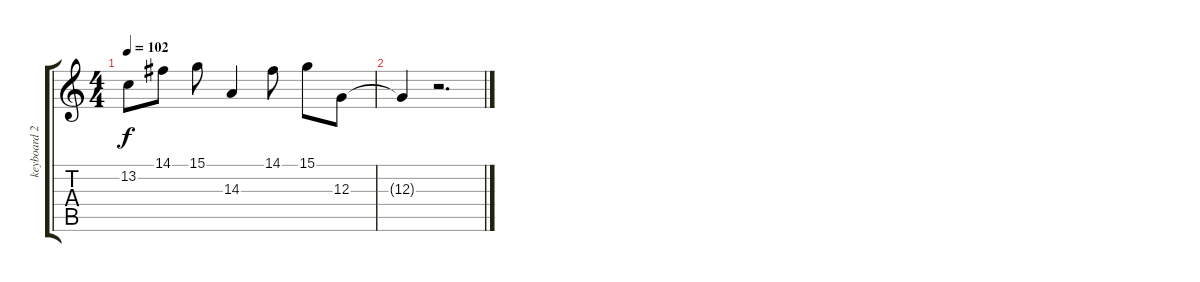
\track ("keyboard 2" "keyboard 2") {instrument fx5brightness}
\staff {score tabs}
\tuning (E4 B3 G3 D3 A2 E2) {hide}
\ts (4 4)
\tempo 102
\clef g2
\ks c
13.2.8{dy f} 14.1.8 15.1.8 14.3.4 14.1.8 15.1.8 12.3.8 |
12.3{t}.4 r.2{d}
